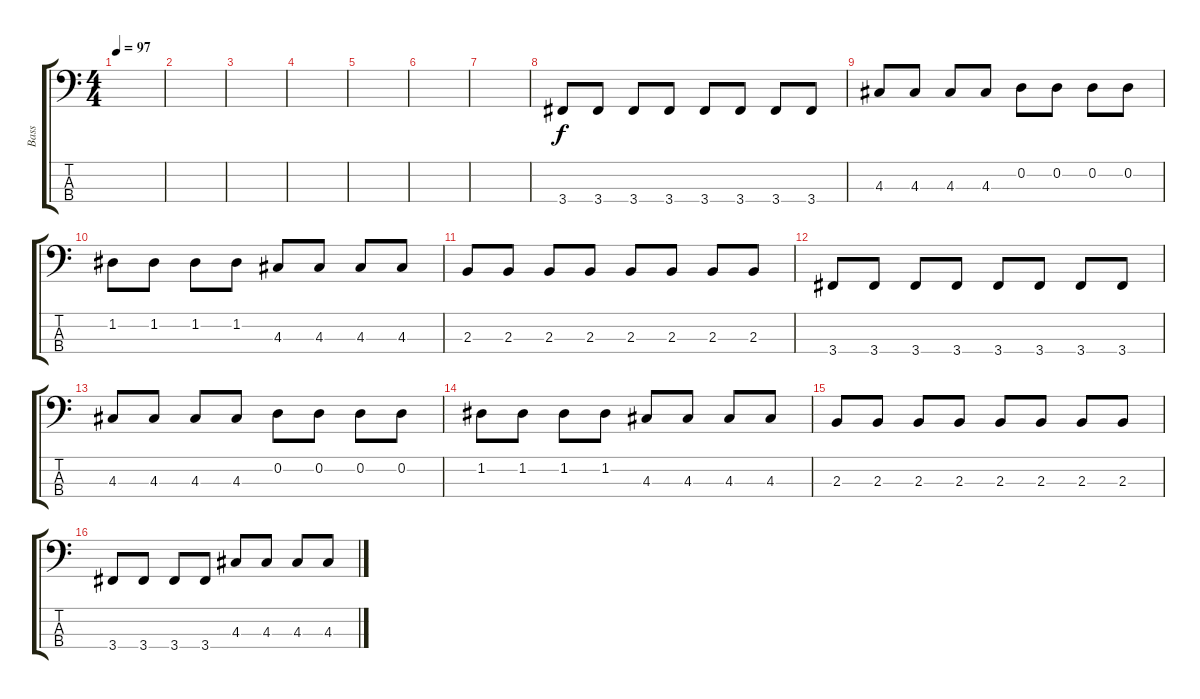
\track ("Bass           Adam Schlesinger" "Bass      ") {instrument electricbassfinger}
\staff {score tabs}
\tuning (G2 D2 A1 Eb1) {hide}
\ts (4 4)
\tempo 97
\clef f4
\ks c
|
|
|
|
|
|
|
3.4.8 3.4.8 3.4.8 3.4.8 3.4.8 3.4.8 3.4.8 3.4.8 |
4.3.8 4.3.8 4.3.8 4.3.8 0.2.8 0.2.8 0.2.8 0.2.8 |
1.2.8 1.2.8 1.2.8 1.2.8 4.3.8 4.3.8 4.3.8 4.3.8 |
2.3.8 2.3.8 2.3.8 2.3.8 2.3.8 2.3.8 2.3.8 2.3.8 |
3.4.8 3.4.8 3.4.8 3.4.8 3.4.8 3.4.8 3.4.8 3.4.8 |
4.3.8 4.3.8 4.3.8 4.3.8 0.2.8 0.2.8 0.2.8 0.2.8 |
1.2.8 1.2.8 1.2.8 1.2.8 4.3.8 4.3.8 4.3.8 4.3.8 |
2.3.8 2.3.8 2.3.8 2.3.8 2.3.8 2.3.8 2.3.8 2.3.8 |
3.4.8 3.4.8 3.4.8 3.4.8 4.3.8 4.3.8 4.3.8 4.3.8
